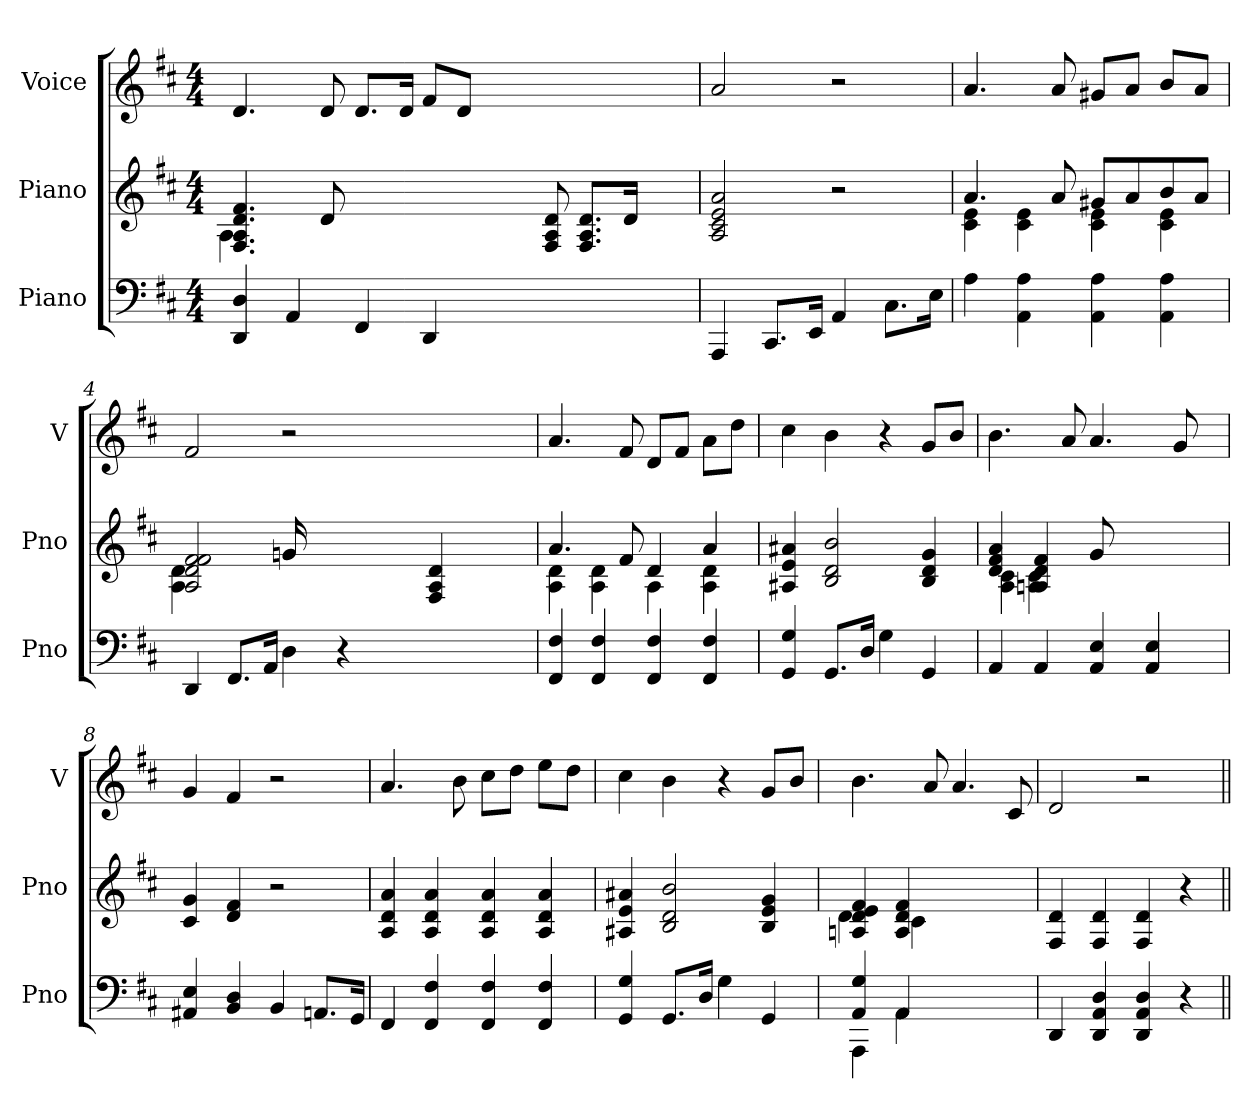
**kern	**kern	**kern
*part3	*part2	*part1
*staff3	*staff2	*staff1
*I"Piano	*I"Piano	*I"Voice
*I'Pno	*I'Pno	*I'V
*clefF4	*clefG2	*clefG2
*k[f#c#]	*k[f#c#]	*k[f#c#]
*M4/4	*M4/4	*M4/4
*MM72	*MM72	*MM72
=1	=1	=1
*	*^	*
4DD/ 4D/	4.F#/ 4.A/ 4.d/ 4.f#/	4A\	4.d/
4AA/	.	2.ryy	.
.	8d/	.	8d/
4FF#/	2.ryy	.	8.d/L
.	.	.	16d/Jk
4DD/	.	.	8f#/L
.	.	.	8d/J
2..ryy	.	2..ryy	2..ryy
.	8F#/ 8A/ 8d/	.	.
.	8.F#/ 8.A/ 8.d/L	.	.
.	16d/Jk	.	.
.	4ryy	.	.
*	*v	*v	*
=2	=2	=2
4AAA/	2A/ 2c#/ 2e/ 2a/	2a/
8.CC#/L	.	.
16EE/Jk	.	.
4AA/	2r	2r
8.C#\L	.	.
16E\Jk	.	.
=3	=3	=3
*	*^	*
4A\	4.a/	4c#\ 4e\	4.a/
4AA\ 4A\	.	4c#\ 4e\	.
.	8a/	.	8a/
4AA\ 4A\	8g#X/L	4c#\ 4e\	8g#X/L
.	8a/	.	8a/J
4AA\ 4A\	8b/	4c#\ 4e\	8b/L
.	8a/J	.	8a/J
=4	=4	=4	=4
4DD/	2A/ 2d/ 2f#/ 2f#/	4A\ 4d\	2f#/
8.FF#/L	.	2.ryy	.
16AA/Jk	.	.	.
4D\	16gn/	.	2r
.	2.ryy	.	.
4r	.	.	.
2ryy	.	2ryy	2ryy
.	4F#/ 4A/ 4d/	.	.
4ryy	.	4ryy	4ryy
.	4ryy	.	.
16ryy	.	16ryy	16ryy
!!LO:LB:g=z
=5	=5	=5	=5
4FF#/ 4F#/	4.a/	4A\ 4d\	4.a/
4FF#/ 4F#/	.	4A\ 4d\	.
.	8f#/	.	8f#/
4FF#/ 4F#/	4d/	4A\	8d/L
.	.	.	8f#/J
4FF#/ 4F#/	4a/	4A\ 4d\	8a\L
.	.	.	8dd\J
*	*v	*v	*
=6	=6	=6
4GG/ 4G/	4A#X/ 4e/ 4a#X/	4cc#\
8.GG/L	2B/ 2d/ 2b/	4b\
16D/Jk	.	.
4G\	.	4r
4GG/	4B/ 4d/ 4g/	8g/L
.	.	8b/J
=7	=7	=7
*	*^	*
4AA/	4d/ 4f#/ 4a/	4A\ 4c#\	4.b\
4AA/	4An/ 4d/ 4f#/	4A\ 4c#\	.
.	.	.	8a/
4AA/ 4E/	8g/	2ryy	4.a/
.	2ryy	.	.
4AA/ 4E/	.	.	.
.	.	.	8g/
8ryy	.	8ryy	8ryy
*	*v	*v	*
=8	=8	=8
4AA#X/ 4E/	4c#/ 4g/	4g/
4BB/ 4D/	4d/ 4f#/	4f#/
4BB/	2r	2r
8.AAn/L	.	.
16GG/Jk	.	.
=9	=9	=9
4FF#/	4A/ 4d/ 4a/	4.a/
4FF#/ 4F#/	4A/ 4d/ 4a/	.
.	.	8b\
4FF#/ 4F#/	4A/ 4d/ 4a/	8cc#\L
.	.	8dd\J
4FF#/ 4F#/	4A/ 4d/ 4a/	8ee\L
.	.	8dd\J
!!LO:LB:g=z
=10	=10	=10
4GG/ 4G/	4A#X/ 4e/ 4a#X/	4cc#\
8.GG/L	2B/ 2d/ 2b/	4b\
16D/Jk	.	.
4G\	.	4r
4GG/	4B/ 4e/ 4g/	8g/L
.	.	8b/J
=11	=11	=11
*^	*^	*
4AA/ 4G/	4AAA\	4An/ 4d/ 4e/ 4f#/	4d\	4.b\
4AA/	4AA\	4A/ 4d/ 4f#/	4c#\	.
.	.	.	.	8a/
2ryy	2ryy	2ryy	2ryy	4.a/
.	.	.	.	8c#/
*v	*v	*	*	*
*	*v	*v	*
=12	=12	=12
4DD/	4F#/ 4d/	2d/
4DD/ 4AA/ 4D/	4F#/ 4d/	.
4DD/ 4AA/ 4D/	4F#/ 4d/	2r
4r	4r	.
=||	=||	=||
*-	*-	*-
